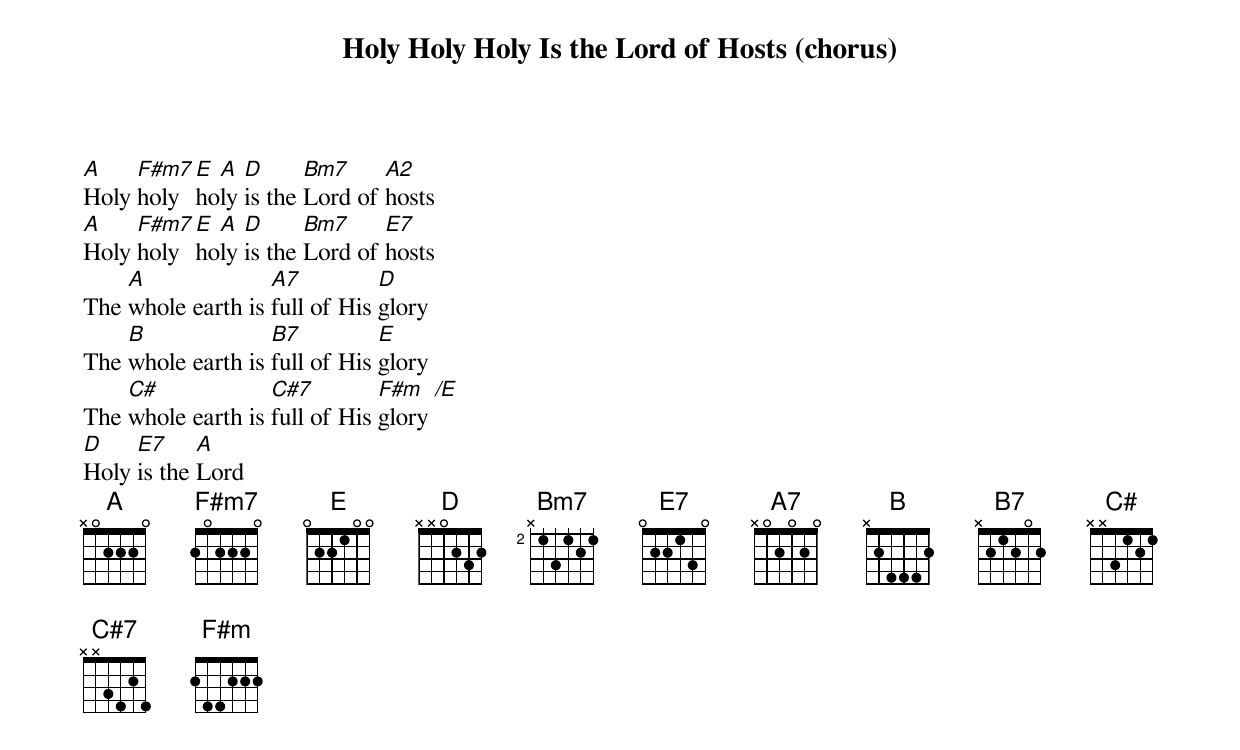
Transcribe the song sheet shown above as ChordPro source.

{title: Holy Holy Holy Is the Lord of Hosts (chorus)}
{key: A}
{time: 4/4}
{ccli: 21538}
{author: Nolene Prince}
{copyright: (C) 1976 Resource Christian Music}

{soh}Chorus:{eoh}
[A]Holy [F#m7]holy [E]ho[A]ly [D]is the [Bm7]Lord of [A2]hosts
[A]Holy [F#m7]holy [E]ho[A]ly [D]is the [Bm7]Lord of [E7]hosts
The [A]whole earth is [A7]full of His [D]glory
The [B]whole earth is [B7]full of His [E]glory
The [C#]whole earth is [C#7]full of His [F#m]glory [/E]
[D]Holy [E7]is the [A]Lord
